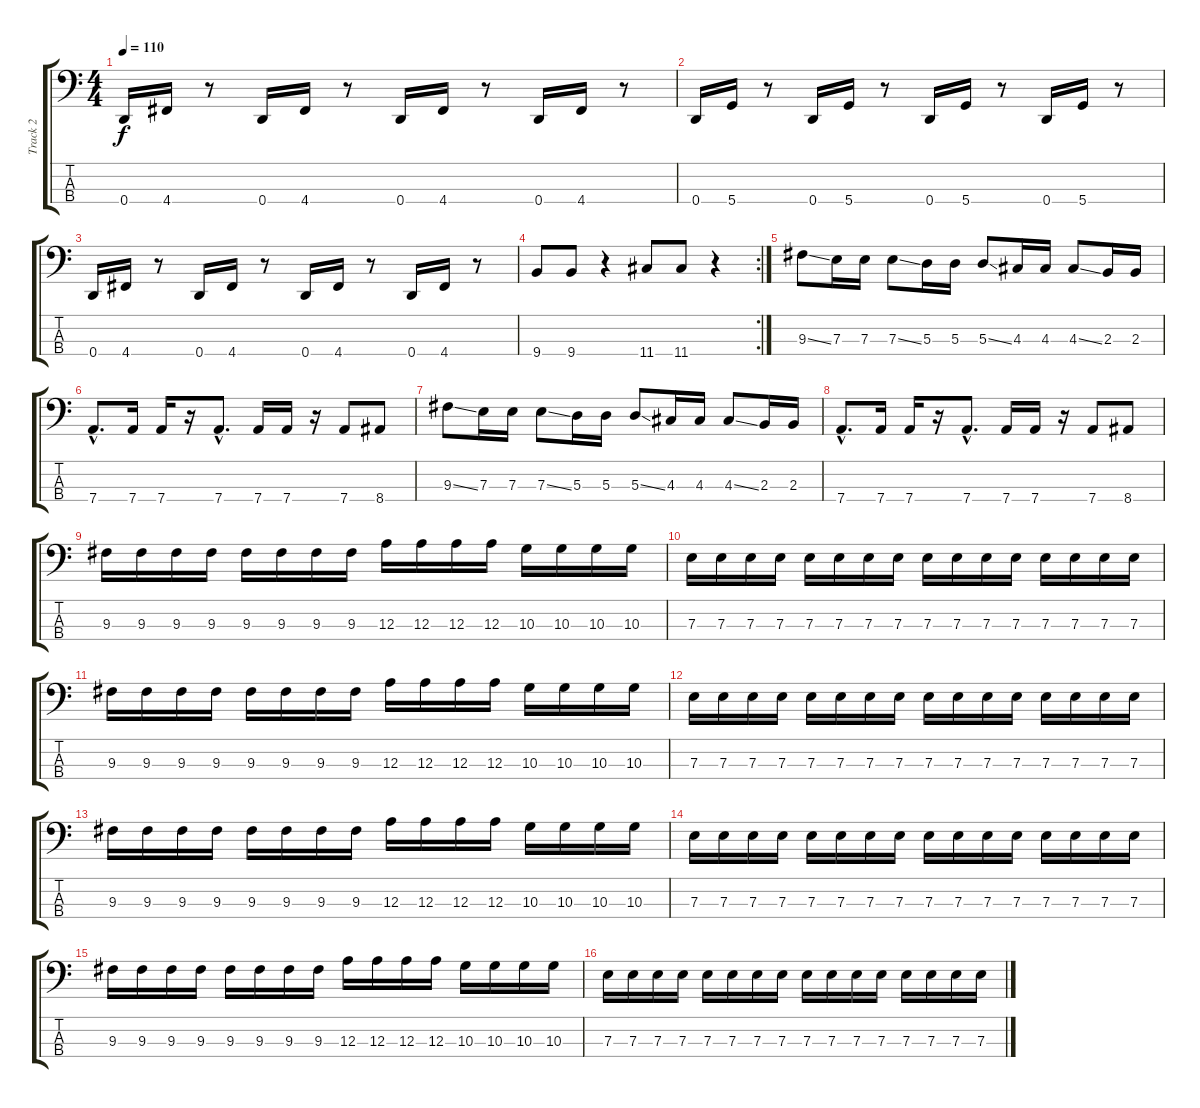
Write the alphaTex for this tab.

\track ("Track 2" "Track 2") {instrument electricbasspick}
\staff {score tabs}
\tuning (G2 D2 A1 D1) {hide}
\ts (4 4)
\tempo 110
\clef f4
\ks c
0.4.16{dy f} 4.4.16 r.8 0.4.16 4.4.16 r.8 0.4.16 4.4.16 r.8 0.4.16 4.4.16 r.8 |
0.4.16 5.4.16 r.8 0.4.16 5.4.16 r.8 0.4.16 5.4.16 r.8 0.4.16 5.4.16 r.8 |
0.4.16 4.4.16 r.8 0.4.16 4.4.16 r.8 0.4.16 4.4.16 r.8 0.4.16 4.4.16 r.8 |
\rc 2
9.4.8 9.4.8 r.4 11.4.8 11.4.8 r.4 |
9.3{ss}.8 7.3.16 7.3.16 7.3{ss}.8 5.3.16 5.3.16 5.3{ss}.8 4.3.16 4.3.16 4.3{ss}.8 2.3.16 2.3.16 |
7.4{hac}.8{d} 7.4.16 7.4.16 r.16 7.4{hac}.8{d} 7.4.16 7.4.16 r.16 7.4.8 8.4.8 |
9.3{ss}.8 7.3.16 7.3.16 7.3{ss}.8 5.3.16 5.3.16 5.3{ss}.8 4.3.16 4.3.16 4.3{ss}.8 2.3.16 2.3.16 |
7.4{hac}.8{d} 7.4.16 7.4.16 r.16 7.4{hac}.8{d} 7.4.16 7.4.16 r.16 7.4.8 8.4.8 |
9.3.16 9.3.16 9.3.16 9.3.16 9.3.16 9.3.16 9.3.16 9.3.16 12.3.16 12.3.16 12.3.16 12.3.16 10.3.16 10.3.16 10.3.16 10.3.16 |
7.3.16 7.3.16 7.3.16 7.3.16 7.3.16 7.3.16 7.3.16 7.3.16 7.3.16 7.3.16 7.3.16 7.3.16 7.3.16 7.3.16 7.3.16 7.3.16 |
9.3.16 9.3.16 9.3.16 9.3.16 9.3.16 9.3.16 9.3.16 9.3.16 12.3.16 12.3.16 12.3.16 12.3.16 10.3.16 10.3.16 10.3.16 10.3.16 |
7.3.16 7.3.16 7.3.16 7.3.16 7.3.16 7.3.16 7.3.16 7.3.16 7.3.16 7.3.16 7.3.16 7.3.16 7.3.16 7.3.16 7.3.16 7.3.16 |
9.3.16 9.3.16 9.3.16 9.3.16 9.3.16 9.3.16 9.3.16 9.3.16 12.3.16 12.3.16 12.3.16 12.3.16 10.3.16 10.3.16 10.3.16 10.3.16 |
7.3.16 7.3.16 7.3.16 7.3.16 7.3.16 7.3.16 7.3.16 7.3.16 7.3.16 7.3.16 7.3.16 7.3.16 7.3.16 7.3.16 7.3.16 7.3.16 |
9.3.16 9.3.16 9.3.16 9.3.16 9.3.16 9.3.16 9.3.16 9.3.16 12.3.16 12.3.16 12.3.16 12.3.16 10.3.16 10.3.16 10.3.16 10.3.16 |
7.3.16 7.3.16 7.3.16 7.3.16 7.3.16 7.3.16 7.3.16 7.3.16 7.3.16 7.3.16 7.3.16 7.3.16 7.3.16 7.3.16 7.3.16 7.3.16
